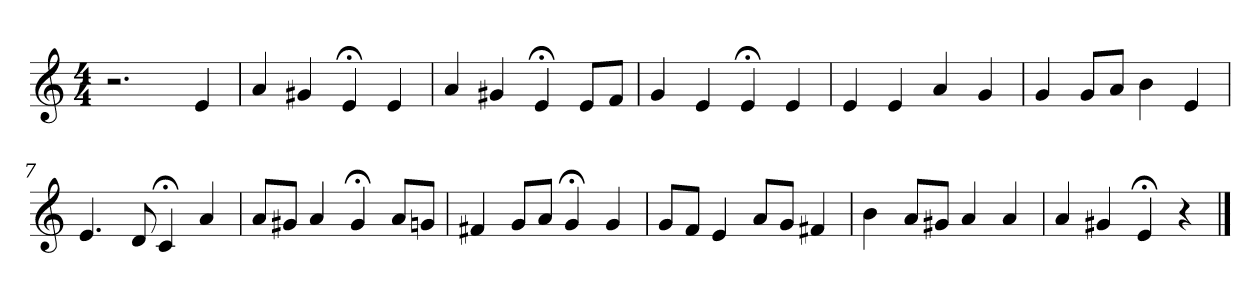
**kern
*part1
*staff1
*clefG2
*k[]
*C:
*M4/4
=1
2.r
4e
=2
4a
4g#X
4e;<
4e
=3
4a
4g#X
4e;<
8e/L
8f/J
=4
4g
4e
4e;<
4e
=5
4e
4e
4a
4g
=6
4g
8g/L
8a/J
4b
4e
=7
4.e
8d
4c;<
4a
=8
8a/L
8g#X/J
4a
4g#;<
8a/L
8gn/J
=9
4f#X
8g/L
8a/J
4g;<
4g
=10
8g/L
8f/J
4e
8a/L
8g/J
4f#X
=11
4b
8a/L
8g#X/J
4a
4a
=12
4a
4g#X
4e;<
4r
==
*-
